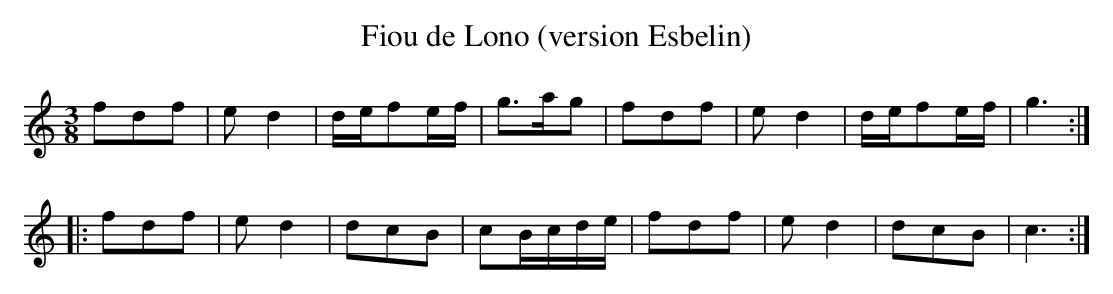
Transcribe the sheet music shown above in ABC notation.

X:1
T:Fiou de Lono (version Esbelin)
M:3/8
L:1/8
K:C
fdf|ed2|d/e/fe/f/|g>ag|\
fdf|ed2|d/e/fe/f/|g3:|
|:fdf|ed2|dcB|cB/c/d/e/|\
fdf|ed2|dcB|c3:|
